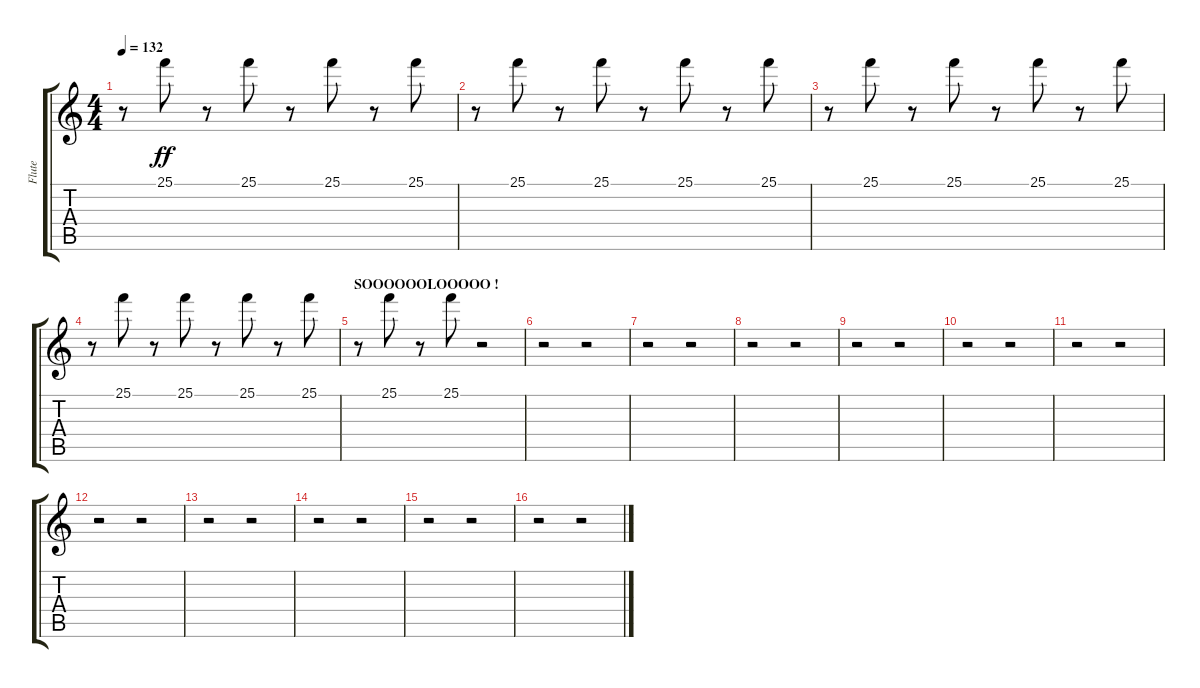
\track ("Flute" "Flute") {instrument flute}
\staff {score tabs}
\tuning (E4 B3 G3 D3 A2 E2) {hide}
\ts (4 4)
\tempo 132
\clef g2
\ks c
r.8{dy ff} 25.1.8 r.8 25.1.8 r.8 25.1.8 r.8 25.1.8 |
r.8 25.1.8 r.8 25.1.8 r.8 25.1.8 r.8 25.1.8 |
r.8 25.1.8 r.8 25.1.8 r.8 25.1.8 r.8 25.1.8 |
r.8 25.1.8 r.8 25.1.8 r.8 25.1.8 r.8 25.1.8 |
\section ("" "SOOOOOOLOOOOO !")
r.8 25.1.8 r.8 25.1.8 r.2 |
r.2 r.2 |
r.2 r.2 |
r.2 r.2 |
r.2 r.2 |
r.2 r.2 |
r.2 r.2 |
r.2 r.2 |
r.2 r.2 |
r.2 r.2 |
r.2 r.2 |
r.2 r.2
